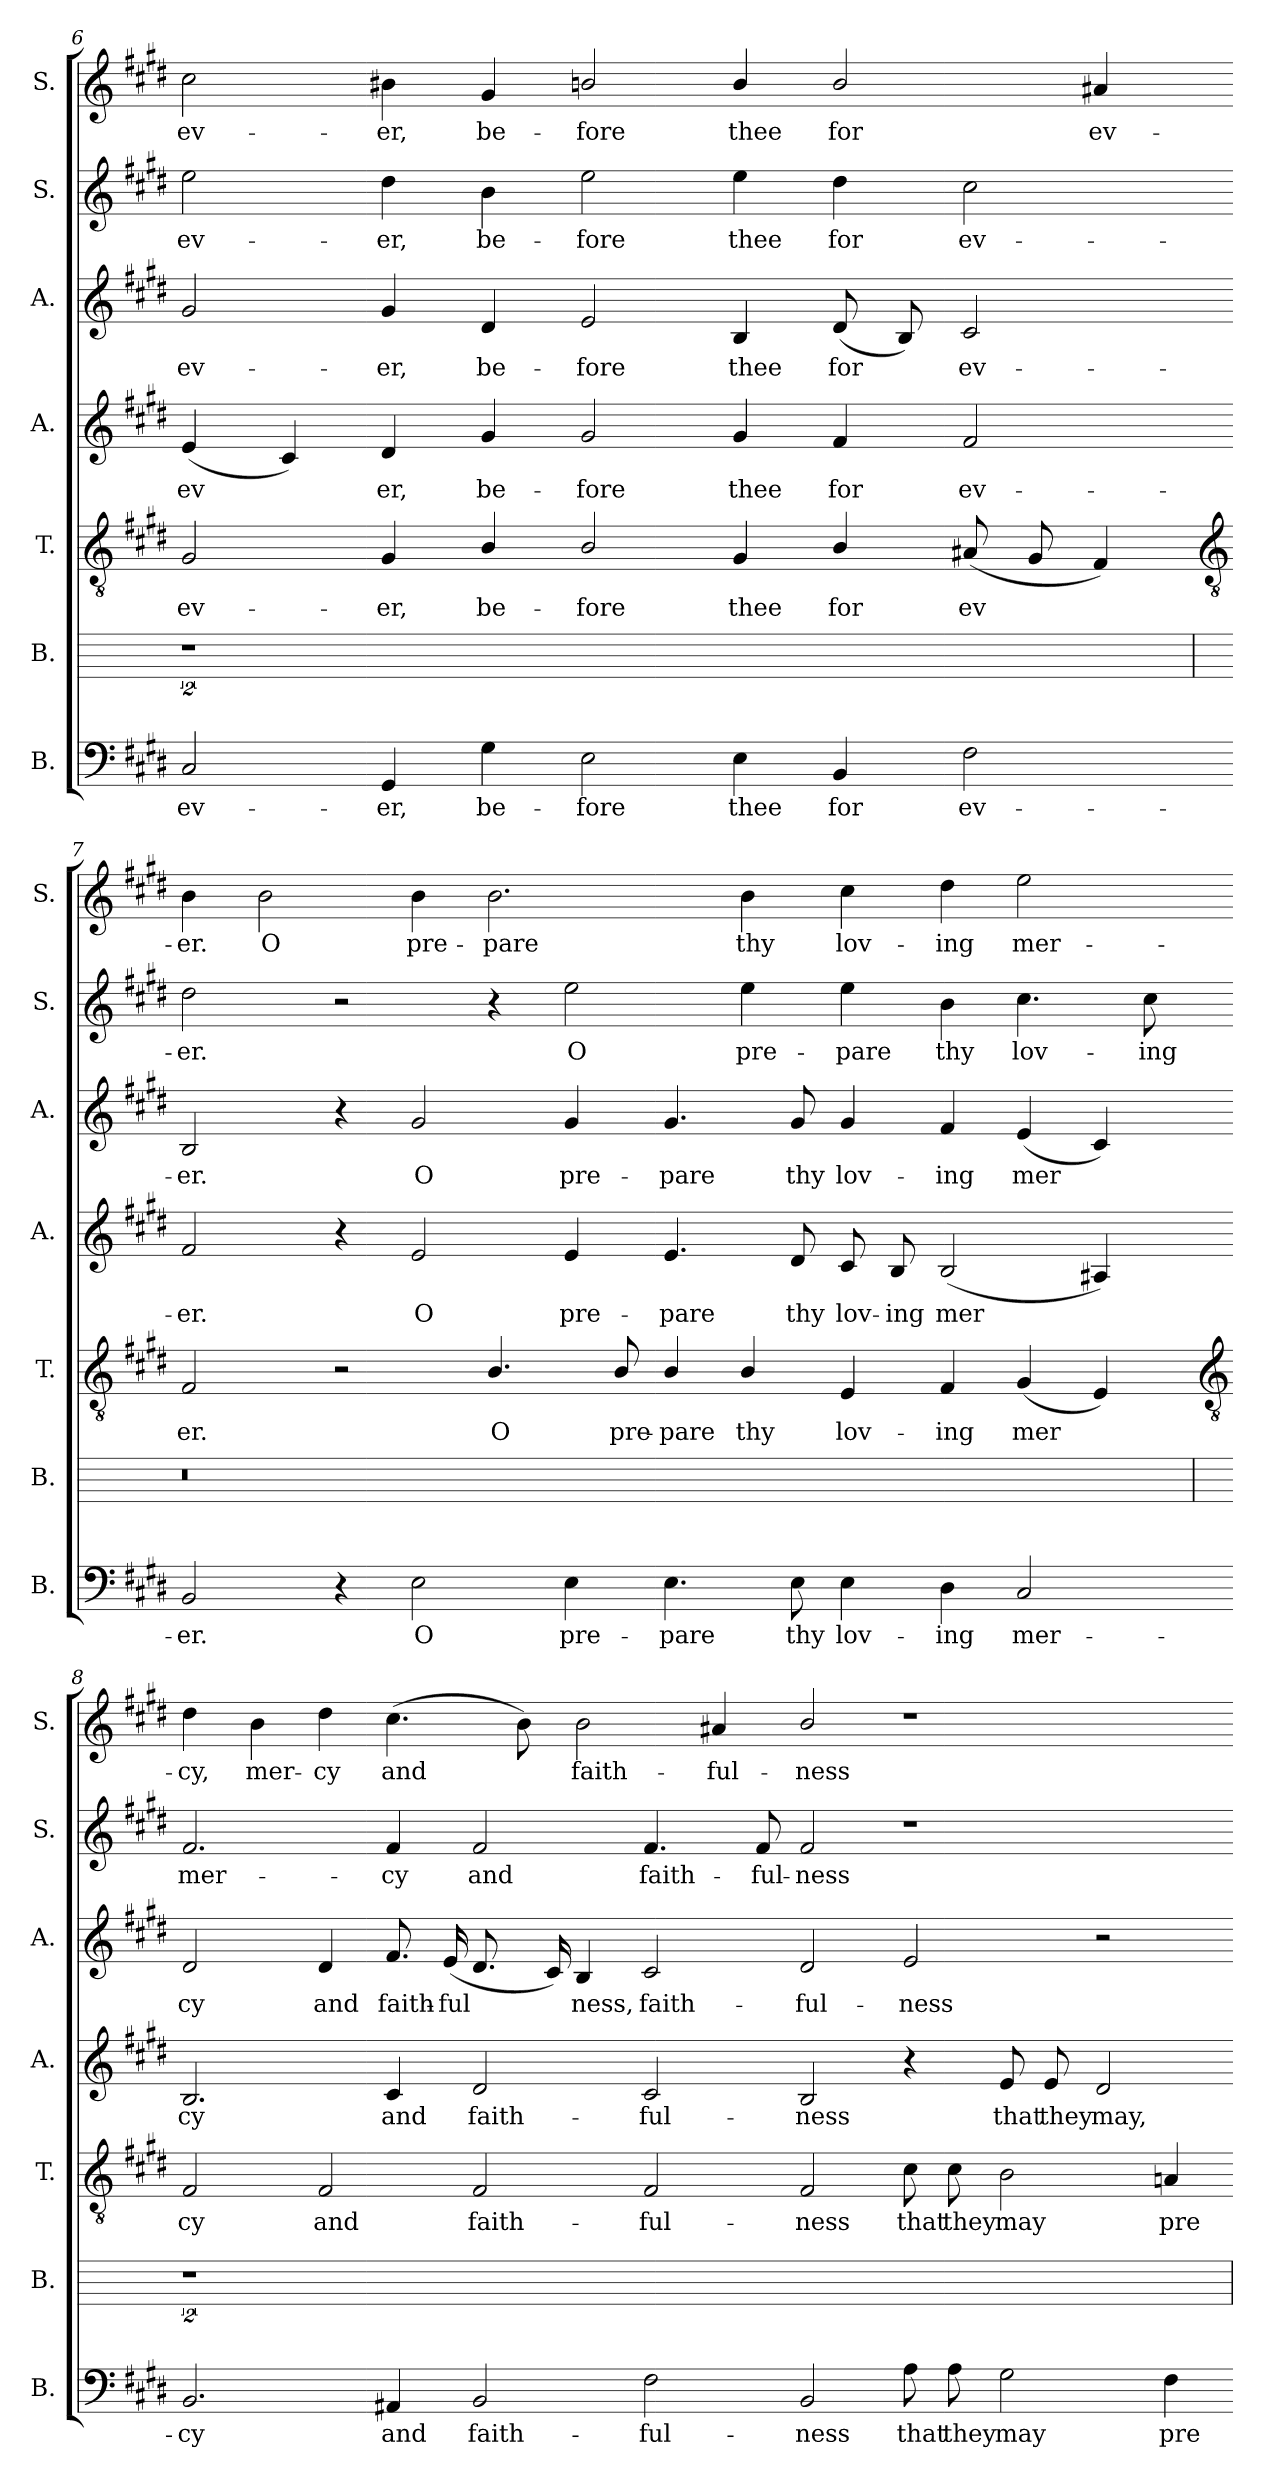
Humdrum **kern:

**kern	**text	**kern	**kern	**text	**kern	**text	**kern	**text	**kern	**text	**kern	**text
*part7	*part7	*part6	*part5	*part5	*part4	*part4	*part3	*part3	*part2	*part2	*part1	*part1
*staff7	*staff7	*staff6	*staff5	*staff5	*staff4	*staff4	*staff3	*staff3	*staff2	*staff2	*staff1	*staff1
*I"B.	*	*I"B.	*I"T.	*	*I"A.	*	*I"A.	*	*I"S.	*	*I"S.	*
*I'B.	*	*I'B.	*I'T.	*	*I'A.	*	*I'A.	*	*I'S.	*	*I'S.	*
!!LO:LB:g=z
*clefF4	*	*	*clefGv2	*	*clefG2	*	*clefG2	*	*clefG2	*	*clefG2	*
*k[f#c#g#d#]	*	*	*k[f#c#g#d#]	*	*k[f#c#g#d#]	*	*k[f#c#g#d#]	*	*k[f#c#g#d#]	*	*k[f#c#g#d#]	*
*E:	*	*	*E:	*	*E:	*	*E:	*	*E:	*	*E:	*
=6	=6	=6	=6	=6	=6	=6	=6	=6	=6	=6	=6	=6
!	!LO:LY:b	!	!	!LO:LY:b	!	!LO:LY:b	!	!LO:LY:b	!	!LO:LY:b	!	!LO:LY:b
2C#	ev-	2%5r	2G#	ev-	(<4e	ev	2g#	ev-	2ee	ev-	2cc#	ev-
.	.	.	.	.	4c#)	.	.	.	.	.	.	.
!	!LO:LY:b	!	!	!LO:LY:b	!	!LO:LY:b	!	!LO:LY:b	!	!LO:LY:b	!	!LO:LY:b
4GG#	-er,	.	4G#	-er,	4d#	er,	4g#	-er,	4dd#	-er,	4b#X	-er,
!	!LO:LY:b	!	!	!LO:LY:b	!	!LO:LY:b	!	!LO:LY:b	!	!LO:LY:b	!	!LO:LY:b
4G#	be-	.	4B/	be-	4g#	be-	4d#	be-	4b	be-	4g#	be-
!	!LO:LY:b	!	!	!LO:LY:b	!	!LO:LY:b	!	!LO:LY:b	!	!LO:LY:b	!	!LO:LY:b
2E	-fore	.	2B/	-fore	2g#	-fore	2e	-fore	2ee	-fore	2bn/	-fore
!	!LO:LY:b	!	!	!LO:LY:b	!	!LO:LY:b	!	!LO:LY:b	!	!LO:LY:b	!	!LO:LY:b
4E	thee	.	4G#/	thee	4g#	thee	4B	thee	4ee	thee	4b/	thee
!	!LO:LY:b	!	!	!LO:LY:b	!	!LO:LY:b	!	!LO:LY:b	!	!LO:LY:b	!	!LO:LY:b
4BB	for	.	4B/	for	4f#	for	(<8d#	for	4dd#	for	2b/	for
.	.	.	.	.	.	.	8B)	.	.	.	.	.
!	!LO:LY:b	!	!	!LO:LY:b	!	!LO:LY:b	!	!LO:LY:b	!	!LO:LY:b	!	!
2F#	ev-	.	(<8A#X	ev	2f#	ev-	2c#	ev-	2cc#	ev-	.	.
.	.	.	8G#	.	.	.	.	.	.	.	.	.
!	!	!	!	!	!	!	!	!	!	!	!	!LO:LY:b
.	.	.	4F#)	.	.	.	.	.	.	.	4a#X	ev-
!!LO:LB:g=z
=7-	=7-	=7	=7-	=7-	=7-	=7-	=7-	=7-	=7-	=7-	=7-	=7-
*	*	*	*clefGv2	*	*	*	*	*	*	*	*	*
!	!LO:LY:b	!	!	!LO:LY:b	!	!LO:LY:b	!	!LO:LY:b	!	!LO:LY:b	!	!LO:LY:b
2BB	-er.	0.r	2F#	er.	2f#	-er.	2B	-er.	2dd#	-er.	4b	-er.
!	!	!	!	!	!	!	!	!	!	!	!	!LO:LY:b
.	.	.	.	.	.	.	.	.	.	.	2b	O
4r	.	.	2r	.	4r	.	4r	.	2r	.	.	.
!	!LO:LY:b	!	!	!	!	!LO:LY:b	!	!LO:LY:b	!	!	!	!LO:LY:b
2E	O	.	.	.	2e	O	2g#	O	.	.	4b	pre-
!	!	!	!	!LO:LY:b	!	!	!	!	!	!	!	!LO:LY:b
.	.	.	4.B/	O	.	.	.	.	4r	.	2.b	-pare
!	!LO:LY:b	!	!	!	!	!LO:LY:b	!	!LO:LY:b	!	!LO:LY:b	!	!
4E	pre-	.	.	.	4e	pre-	4g#	pre-	2ee	O	.	.
!	!	!	!	!LO:LY:b	!	!	!	!	!	!	!	!
.	.	.	8B/	pre-	.	.	.	.	.	.	.	.
!	!LO:LY:b	!	!	!LO:LY:b	!	!LO:LY:b	!	!LO:LY:b	!	!	!	!
4.E	-pare	.	4B/	-pare	4.e	-pare	4.g#	-pare	.	.	.	.
!	!	!	!	!LO:LY:b	!	!	!	!	!	!LO:LY:b	!	!LO:LY:b
.	.	.	4B/	thy	.	.	.	.	4ee	pre-	4b	thy
!	!LO:LY:b	!	!	!	!	!LO:LY:b	!	!LO:LY:b	!	!	!	!
8E	thy	.	.	.	8d#	thy	8g#	thy	.	.	.	.
!	!LO:LY:b	!	!	!LO:LY:b	!	!LO:LY:b	!	!LO:LY:b	!	!LO:LY:b	!	!LO:LY:b
4E	lov-	.	4E	lov-	8c#	lov-	4g#	lov-	4ee	-pare	4cc#	lov-
!	!	!	!	!	!	!LO:LY:b	!	!	!	!	!	!
.	.	.	.	.	8B	-ing	.	.	.	.	.	.
!	!LO:LY:b	!	!	!LO:LY:b	!	!LO:LY:b	!	!LO:LY:b	!	!LO:LY:b	!	!LO:LY:b
4D#	-ing	.	4F#	-ing	(<2B	mer	4f#	-ing	4b	thy	4dd#	-ing
!	!LO:LY:b	!	!	!LO:LY:b	!	!	!	!LO:LY:b	!	!LO:LY:b	!	!LO:LY:b
2C#	mer-	.	(<4G#	mer	.	.	(<4e	mer	4.cc#	lov-	2ee	mer-
.	.	.	4E)	.	4A#X)	.	4c#)	.	.	.	.	.
!	!	!	!	!	!	!	!	!	!	!LO:LY:b	!	!
.	.	.	.	.	.	.	.	.	8cc#	-ing	.	.
!!LO:LB:g=z
=8-	=8-	=8	=8-	=8-	=8-	=8-	=8-	=8-	=8-	=8-	=8-	=8-
*	*	*	*clefGv2	*	*	*	*	*	*	*	*	*
!	!LO:LY:b	!	!	!LO:LY:b	!	!LO:LY:b	!	!LO:LY:b	!	!LO:LY:b	!	!LO:LY:b
2.BB	-cy	2%7r	2F#	cy	2.B	cy	2d#	cy	2.f#	mer-	4dd#	-cy,
!	!	!	!	!	!	!	!	!	!	!	!	!LO:LY:b
.	.	.	.	.	.	.	.	.	.	.	4b	mer-
!	!	!	!	!LO:LY:b	!	!	!	!LO:LY:b	!	!	!	!LO:LY:b
.	.	.	2F#	and	.	.	4d#	and	.	.	4dd#	-cy
!	!LO:LY:b	!	!	!	!	!LO:LY:b	!	!LO:LY:b	!	!LO:LY:b	!	!LO:LY:b
4AA#X	and	.	.	.	4c#	and	8.f#	faith-	4f#	-cy	(>4.cc#	and
!	!	!	!	!	!	!	!	!LO:LY:b	!	!	!	!
.	.	.	.	.	.	.	(<16e	-ful	.	.	.	.
!	!LO:LY:b	!	!	!LO:LY:b	!	!LO:LY:b	!	!	!	!LO:LY:b	!	!
2BB	faith-	.	2F#	faith-	2d#	faith-	8.d#	.	2f#	and	.	.
.	.	.	.	.	.	.	.	.	.	.	8b)	.
.	.	.	.	.	.	.	16c#)	.	.	.	.	.
!	!	!	!	!	!	!	!	!LO:LY:b	!	!	!	!LO:LY:b
.	.	.	.	.	.	.	4B	ness,	.	.	2b	faith-
!	!LO:LY:b	!	!	!LO:LY:b	!	!LO:LY:b	!	!LO:LY:b	!	!LO:LY:b	!	!
2F#	-ful-	.	2F#	-ful-	2c#	-ful-	2c#	faith-	4.f#	faith-	.	.
!	!	!	!	!	!	!	!	!	!	!	!	!LO:LY:b
.	.	.	.	.	.	.	.	.	.	.	4a#X	-ful-
!	!	!	!	!	!	!	!	!	!	!LO:LY:b	!	!
.	.	.	.	.	.	.	.	.	8f#	-ful-	.	.
!	!LO:LY:b	!	!	!LO:LY:b	!	!LO:LY:b	!	!LO:LY:b	!	!LO:LY:b	!	!LO:LY:b
2BB	-ness	.	2F#	-ness	2B	-ness	2d#	-ful-	2f#	-ness	2b/	-ness
!	!LO:LY:b	!	!	!LO:LY:b	!	!	!	!LO:LY:b	!	!	!	!
8A	that	.	8c#	that	4r	.	2e	-ness	1r	.	1r	.
!	!LO:LY:b	!	!	!LO:LY:b	!	!	!	!	!	!	!	!
8A	they	.	8c#	they	.	.	.	.	.	.	.	.
!	!LO:LY:b	!	!	!LO:LY:b	!	!LO:LY:b	!	!	!	!	!	!
2G#	may	.	2B	may	8e	that	.	.	.	.	.	.
!	!	!	!	!	!	!LO:LY:b	!	!	!	!	!	!
.	.	.	.	.	8e	they	.	.	.	.	.	.
!	!	!	!	!	!	!LO:LY:b	!	!	!	!	!	!
.	.	.	.	.	2d#	may,	2r	.	.	.	.	.
!	!LO:LY:b	!	!	!LO:LY:b	!	!	!	!	!	!	!	!
4F#	pre-	.	4A	pre-	.	.	.	.	.	.	.	.
=-	=-	=	=-	=-	=-	=-	=-	=-	=-	=-	=-	=-
*-	*-	*-	*-	*-	*-	*-	*-	*-	*-	*-	*-	*-
